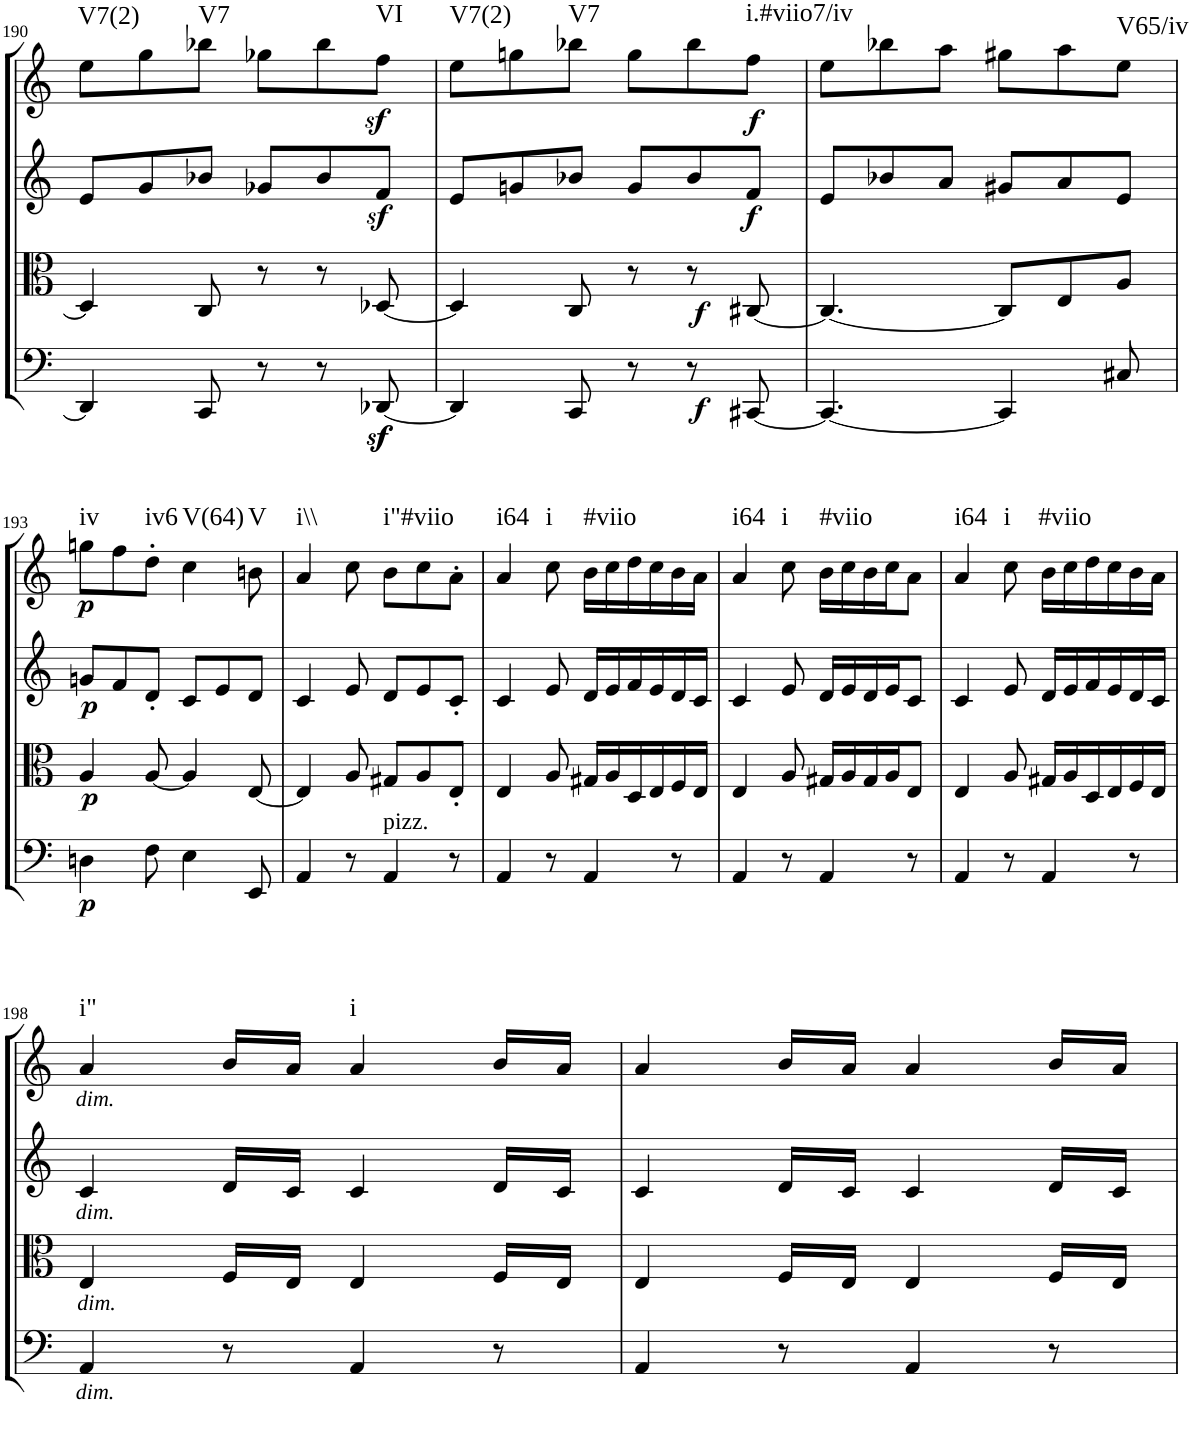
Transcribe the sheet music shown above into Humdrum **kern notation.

**kern	**dynam	**kern	**dynam	**kern	**dynam	**kern	**dynam	**harte
*part4	*part4	*part3	*part3	*part2	*part2	*part1	*part1	*part1
*staff4	*staff4	*staff3	*staff3	*staff2	*staff2	*staff1	*staff1	*
*I"Cello	*	*I"Viola	*	*I"2nd Violin	*	*I"1st Violin	*	*
*	*	*I'Vla	*	*I'Vln	*	*I'Vln	*	*
!!LO:PB:g=z
*clefF4	*	*clefC3	*	*clefG2	*	*clefG2	*	*
*k[]	*	*k[]	*	*k[]	*	*k[]	*	*
*M6/8	*	*M6/8	*	*M6/8	*	*M6/8	*	*
=190	=190	=190	=190	=190	=190	=190	=190	=190
!	!	!	!	!	!	!	!	!LO:H:kt=V7(2)
4DD-/]	.	4D-/]	.	8e/L	.	8ee\L	.	N
.	.	.	.	8g/	.	8gg\	.	.
!	!	!	!	!	!	!	!	!LO:H:kt=V7
8CC/	.	8C/	.	8b-X/J	.	8bb-X\J	.	N
8r	.	8r	.	8g-X/L	.	8gg-X\L	.	.
8r	.	8r	.	8b-/	.	8bb-\	.	.
!	!	!	!	!	!	!	!LO:DY:b	!LO:H:kt=VI
[8DD-Xz</	.	[8D-X/	.	8fz</J	.	8ff\J	sf	N
=191	=191	=191	=191	=191	=191	=191	=191	=191
!	!	!	!	!	!	!	!	!LO:H:kt=V7(2)
4DD-/]	.	4D-/]	.	8e/L	.	8ee\L	.	N
.	.	.	.	8gn/	.	8ggn\	.	.
!	!	!	!	!	!	!	!	!LO:H:kt=V7
8CC/	.	8C/	.	8b-X/J	.	8bb-X\J	.	N
8r	.	8r	.	8g/L	.	8gg\L	.	.
!	!LO:DY:b	!	!LO:DY:b	!	!	!	!	!
8r	f	8r	f	8b-/	.	8bb-\	.	.
!	!	!	!	!	!LO:DY:b	!	!LO:DY:b	!LO:H:kt=i.#viio7/iv
[8CC#X/	.	[8C#X/	.	8f/J	f	8ff\J	f	N
=192	=192	=192	=192	=192	=192	=192	=192	=192
4.CC#/_	.	4.C#/_	.	8e/L	.	8ee\L	.	.
.	.	.	.	8b-X/	.	8bb-X\	.	.
.	.	.	.	8a/J	.	8aa\J	.	.
4CC#/]	.	8C#/L]	.	8g#X/L	.	8gg#X\L	.	.
.	.	8E/	.	8a/	.	8aa\	.	.
!	!	!	!	!	!	!	!	!LO:H:kt=V65/iv
8C#X/	.	8A/J	.	8e/J	.	8ee\J	.	N
!!LO:LB:g=z
=193	=193	=193	=193	=193	=193	=193	=193	=193
!	!LO:DY:b	!	!LO:DY:b	!	!LO:DY:b	!	!LO:DY:b	!LO:H:kt=iv
4Dn\	p	4A/	p	8gn/L	p	8ggn\L	p	N
.	.	.	.	8f/	.	8ff\	.	.
!	!	!	!	!	!	!	!	!LO:H:kt=iv6
8F\	.	[8A/	.	8d'/J	.	8dd'\J	.	N
!	!	!	!	!	!	!	!	!LO:H:kt=V(64)
4E\	.	4A/]	.	8c/L	.	4cc\	.	N
.	.	.	.	8e/	.	.	.	.
!	!	!	!	!	!	!	!	!LO:H:kt=V
8EE/	.	[8E/	.	8d/J	.	8bn\	.	N
=194	=194	=194	=194	=194	=194	=194	=194	=194
!	!	!	!	!	!	!	!	!LO:H:kt=i\\
4AA/	.	4E/]	.	4c/	.	4a/	.	N
8r	.	8A/	.	8e/	.	8cc\	.	.
!LO:TX:a:t=pizz.	!	!	!	!	!	!	!	!LO:H:kt=i"#viio
4AA/	.	8G#X/L	.	8d/L	.	8b\L	.	N
.	.	8A/	.	8e/	.	8cc\	.	.
8r	.	8E'/J	.	8c'/J	.	8a'\J	.	.
=195	=195	=195	=195	=195	=195	=195	=195	=195
!	!	!	!	!	!	!	!	!LO:H:kt=i64
4AA/	.	4E/	.	4c/	.	4a/	.	N
!	!	!	!	!	!	!	!	!LO:H:kt=i
8r	.	8A/	.	8e/	.	8cc\	.	N
!	!	!	!	!	!	!	!	!LO:H:kt=#viio
4AA/	.	16G#X/LL	.	16d/LL	.	16b\LL	.	N
.	.	16A/	.	16e/	.	16cc\	.	.
.	.	16D/	.	16f/	.	16dd\	.	.
.	.	16E/	.	16e/	.	16cc\	.	.
8r	.	16F/	.	16d/	.	16b\	.	.
.	.	16E/JJ	.	16c/JJ	.	16a\JJ	.	.
=196	=196	=196	=196	=196	=196	=196	=196	=196
!	!	!	!	!	!	!	!	!LO:H:kt=i64
4AA/	.	4E/	.	4c/	.	4a/	.	N
!	!	!	!	!	!	!	!	!LO:H:kt=i
8r	.	8A/	.	8e/	.	8cc\	.	N
!	!	!	!	!	!	!	!	!LO:H:kt=#viio
4AA/	.	16G#X/LL	.	16d/LL	.	16b\LL	.	N
.	.	16A/	.	16e/	.	16cc\	.	.
.	.	16G#/	.	16d/	.	16b\	.	.
.	.	16A/J	.	16e/J	.	16cc\J	.	.
8r	.	8E/J	.	8c/J	.	8a\J	.	.
=197	=197	=197	=197	=197	=197	=197	=197	=197
!	!	!	!	!	!	!	!	!LO:H:kt=i64
4AA/	.	4E/	.	4c/	.	4a/	.	N
!	!	!	!	!	!	!	!	!LO:H:kt=i
8r	.	8A/	.	8e/	.	8cc\	.	N
!	!	!	!	!	!	!	!	!LO:H:kt=#viio
4AA/	.	16G#X/LL	.	16d/LL	.	16b\LL	.	N
.	.	16A/	.	16e/	.	16cc\	.	.
.	.	16D/	.	16f/	.	16dd\	.	.
.	.	16E/	.	16e/	.	16cc\	.	.
8r	.	16F/	.	16d/	.	16b\	.	.
.	.	16E/JJ	.	16c/JJ	.	16a\JJ	.	.
!!LO:LB:g=z
=198	=198	=198	=198	=198	=198	=198	=198	=198
!	!	!	!	!	!	!LO:TX:b:i:t=dim.	!	!
!	!	!	!	!LO:TX:b:i:t=dim.	!	!	!	!
!	!	!LO:TX:b:i:t=dim.	!	!	!	!	!	!
!LO:TX:b:i:t=dim.	!	!	!	!	!	!	!	!LO:H:kt=i"
4AA/	.	4E/	.	4c/	.	4a/	.	N
8r	.	16F/LL	.	16d/LL	.	16b/LL	.	.
.	.	16E/JJ	.	16c/JJ	.	16a/JJ	.	.
!	!	!	!	!	!	!	!	!LO:H:kt=i
4AA/	.	4E/	.	4c/	.	4a/	.	N
8r	.	16F/LL	.	16d/LL	.	16b/LL	.	.
.	.	16E/JJ	.	16c/JJ	.	16a/JJ	.	.
=199	=199	=199	=199	=199	=199	=199	=199	=199
4AA/	.	4E/	.	4c/	.	4a/	.	.
8r	.	16F/LL	.	16d/LL	.	16b/LL	.	.
.	.	16E/JJ	.	16c/JJ	.	16a/JJ	.	.
4AA/	.	4E/	.	4c/	.	4a/	.	.
8r	.	16F/LL	.	16d/LL	.	16b/LL	.	.
.	.	16E/JJ	.	16c/JJ	.	16a/JJ	.	.
=	=	=	=	=	=	=	=	=
*-	*-	*-	*-	*-	*-	*-	*-	*-
